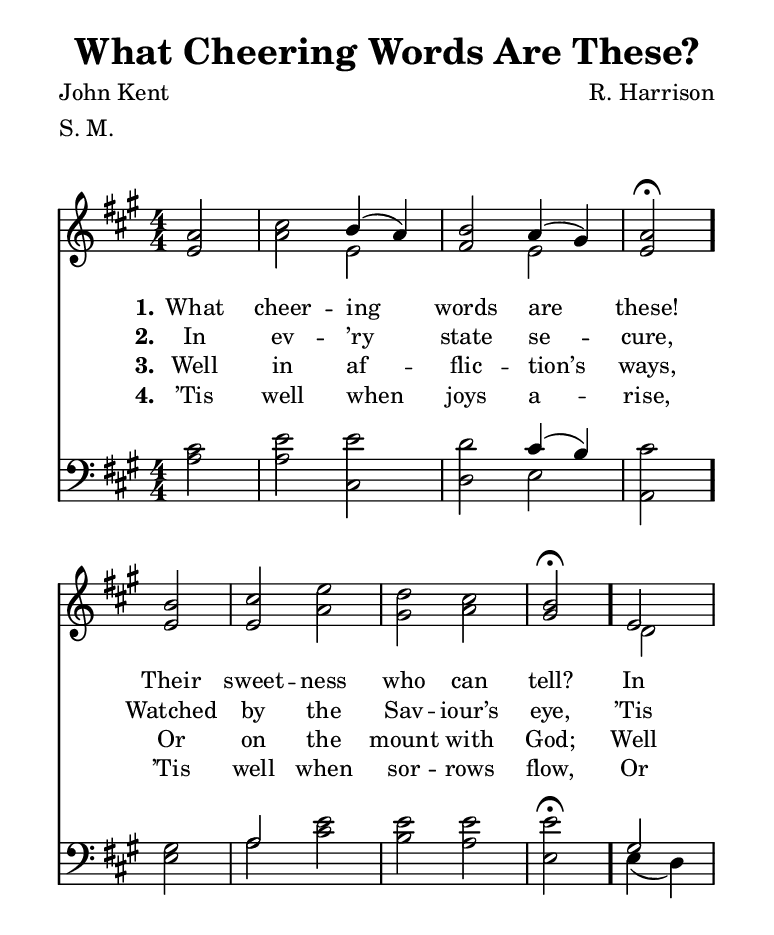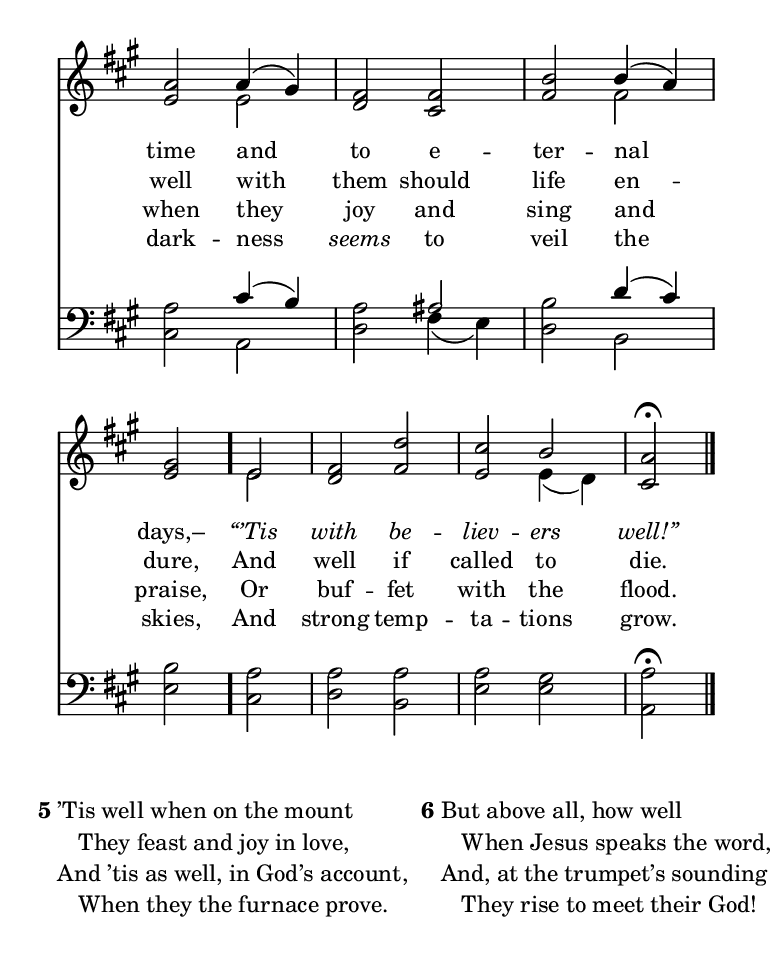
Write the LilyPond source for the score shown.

\include "common/global.ily"
\paper {
  \include "common/paper.ily"
  ragged-bottom = ##t
}

\header{
  hymnnumber = "283"
  title = "What Cheering Words Are These?"
  tunename = "Cambridge"
  meter = "S. M."
  poet = "John Kent"
  composer = "R. Harrison"
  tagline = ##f
}

ta = { \tempo 2=80 }
tb = { \tempo 2=40 }

global = {
  \include "common/overrides.ily"
  \override Staff.TimeSignature.style = #'numbered
  \time 4/4
  \override Score.MetronomeMark.transparent = ##t % hide all fermata changes too
  \ta
  \key a \major
  \partial 2
  \autoBeamOff
}

notesSoprano = {
\global
\relative c'' {

  a2 | cis b4( a) | b2 a4( gis) | \tb a2\fermata \ta
  b2 | cis e | d cis | \tb b\fermata \ta \eogbreak
  e,2 | a a4( gis) | fis2 fis | b b4( a) | gis2
  e2 | fis d' cis b | \tb a\fermata \ta % TODO review this fermata, not in original

  \bar "|."

}
}

notesAlto = {
\global
\relative e' {

  e2 | a e | fis e | e
  e2 | e a | gis a | gis
  d2 | e e | d cis | fis fis | e
  e2 | d fis | e e4( d) | cis2

}
}

notesTenor = {
\global
\relative a {

  cis2 | e e | d cis4( b) | cis2
  gis2 | a e' | e e | e
  gis,2 | a cis4( b) | a2 ais | b d4( cis) | b2
  a2 | a a | a gis | a

}
}

notesBass = {
\global
\relative f {

  a | a cis, | d e | a,
  e'2 | a cis | b a | e\fermata
  e4( d) | cis2 a | d fis4( e) | d2 b | e
  cis2 | d b | e e | a,\fermata

}
}

wordsA = \lyricmode {
\set stanza = "1."

What cheer -- ing words are these! \bar "." % TODO contrast `!` with `?` in title
Their sweet -- ness who can tell? \bar "."
In time and to e -- ter -- nal days,– \bar "."
\italicsOn “’Tis with be -- liev -- ers well!” \italicsOff \bar "."

}

wordsB = \lyricmode {
\set stanza = "2."

In ev -- ’ry state se -- cure,
Watched by the Sav -- iour’s eye,
’Tis well with them should life en -- dure,
And well if called to die.

}

wordsC = \lyricmode {
\set stanza = "3."

Well in af -- flic -- tion’s ways,
Or on the mount with God;
Well when they joy and sing and praise,
Or buf -- fet with the flood.

}

wordsD = \lyricmode {
\set stanza = "4."

’Tis well when joys a -- rise,
’Tis well when sor -- rows flow,
Or dark -- ness \italicsOn seems \italicsOff to veil the skies,
And strong temp -- ta -- tions grow.

}

wordsE = \markuplist {

\line { ’Tis well when on the mount }
\line { { \hspace #2 } They feast and joy in love, }
\line { And ’tis as well, in God’s account, }
\line { { \hspace #2 } When they the furnace prove. }

}

wordsF = \markuplist {

\line { But above all, how well }
\line { { \hspace #2 } When Jesus speaks the word, }
\line { And, at the trumpet’s sounding swell, }
\line { { \hspace #2 } They rise to meet their God! }

}

\score {
  \context ChoirStaff <<
    \context Staff = upper <<
      \set Staff.autoBeaming = ##f
      \set ChoirStaff.systemStartDelimiter = #'SystemStartBar
      \set ChoirStaff.printPartCombineTexts = ##f
      \partcombine #'(2 . 9) \notesSoprano \notesAlto
      \context NullVoice = sopranos { \voiceOne << \notesSoprano >> }
      \context NullVoice = altos { \voiceTwo << \notesAlto >> }
      \context Lyrics = one   \lyricsto sopranos \wordsA
      \context Lyrics = two   \lyricsto sopranos \wordsB
      \context Lyrics = three \lyricsto sopranos \wordsC
      \context Lyrics = four  \lyricsto sopranos \wordsD
    >>
    \context Staff = men <<
      \set Staff.autoBeaming = ##f
      \clef bass
      \set ChoirStaff.printPartCombineTexts = ##f
      \partcombine #'(2 . 9) \notesTenor \notesBass
      \context NullVoice = tenors { \voiceOne << \notesTenor >> }
      \context NullVoice = basses { \voiceTwo << \notesBass >> }
    >>
  >>
  \layout {
    \include "common/layout.ily"
  }
  \midi{
    \include "common/midi.ily"
  }
}

\noPageBreak

\markup { \fill-line {
  \hspace #0.1
  \line{ \bold 5 \column { \wordsE } }
  \hspace #0.1
  \line{ \bold 6 \column { \wordsF } }
  \hspace #0.1
} }

\version "2.19.49"  % necessary for upgrading to future LilyPond versions.

% vi:set et ts=2 sw=2 ai nocindent syntax=lilypond:
